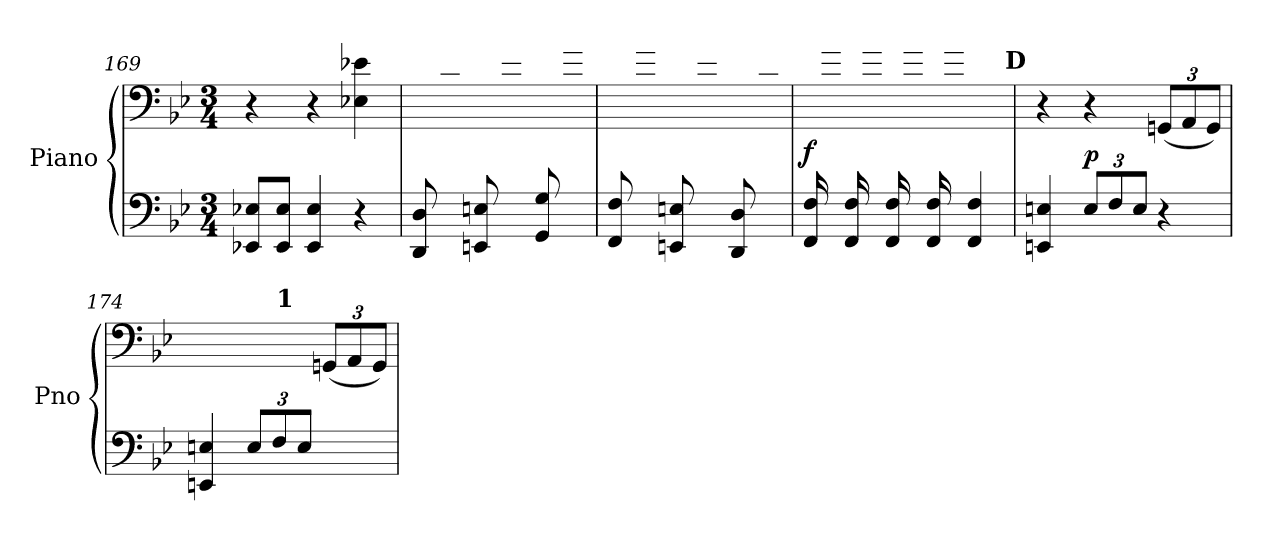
**kern	**kern	**dynam
*part1	*part1	*part1
*staff2	*staff1	*staff1/2
*I"Piano	*	*
*I'Pno	*	*
*clefF4	*clefF4	*
*k[b-e-]	*k[b-e-]	*
*B-:	*B-:	*
*M3/4	*M3/4	*
=169	=169	=169
8EE-X/ 8E-X/L	4r	.
8EE-/ 8E-/J	.	.
4EE-/ 4E-/	4r	.
4r	4E-X\ 4e-X\	.
!!LO:LB:g=z
=170	=170	=170
*	*^	*
8DD/ 8D/L	2.ryy	8ryy	.
8ryy	.	8D\ 8d\J	.
8EEn/ 8En/L	.	8ryy	.
8ryy	.	8En\ 8en\J	.
8GG/ 8G/L	.	8ryy	.
8ryy	.	8G\ 8g\J	.
=171	=171	=171	=171
8FF/ 8F/L	2.ryy	8ryy	.
8ryy	.	8F\ 8g\J	.
8EEn/ 8En/L	.	8ryy	.
8ryy	.	8En\ 8en\J	.
8DD/ 8D/L	.	8ryy	.
8ryy	.	8D\ 8d\J	.
=172	=172	=172	=172
!	!	!	!LO:DY:a=2
16FF/ 16F/LL	2.ryy	16ryy	f
16ryy	.	16G\ 16g\	.
16FF/ 16F/	.	16ryy	.
16ryy	.	16G\ 16g\	.
16FF/ 16F/	.	16ryy	.
16ryy	.	16G\ 16g\	.
16FF/ 16F/	.	16ryy	.
16ryy	.	16G\ 16g\JJ	.
4FF/ 4F/	.	4ryy	.
*	*v	*v	*
!!LO:REH:place=s1:a:B:enc=none:fs=7.7:t=D
=173	=173	=173
4EEn/ 4En/	4r	.
!	!	!LO:DY:a=2
12E/L	4r	p
12F/	.	.
12E/J	.	.
4r	(<12GGn/L	.
.	12AA/	.
.	12GG/J)	.
!!LO:REH:place=s1:a:B:enc=none:fs=7.7:t=1:qo=1.5
=174	=174	=174
4EEn/ 4En/	4ryy	.
12E/L	4ryy	.
12F/	.	.
12E/J	.	.
4ryy	(<12GGn/L	.
.	12AA/	.
.	12GG/J)	.
=	=	=
*-	*-	*-
